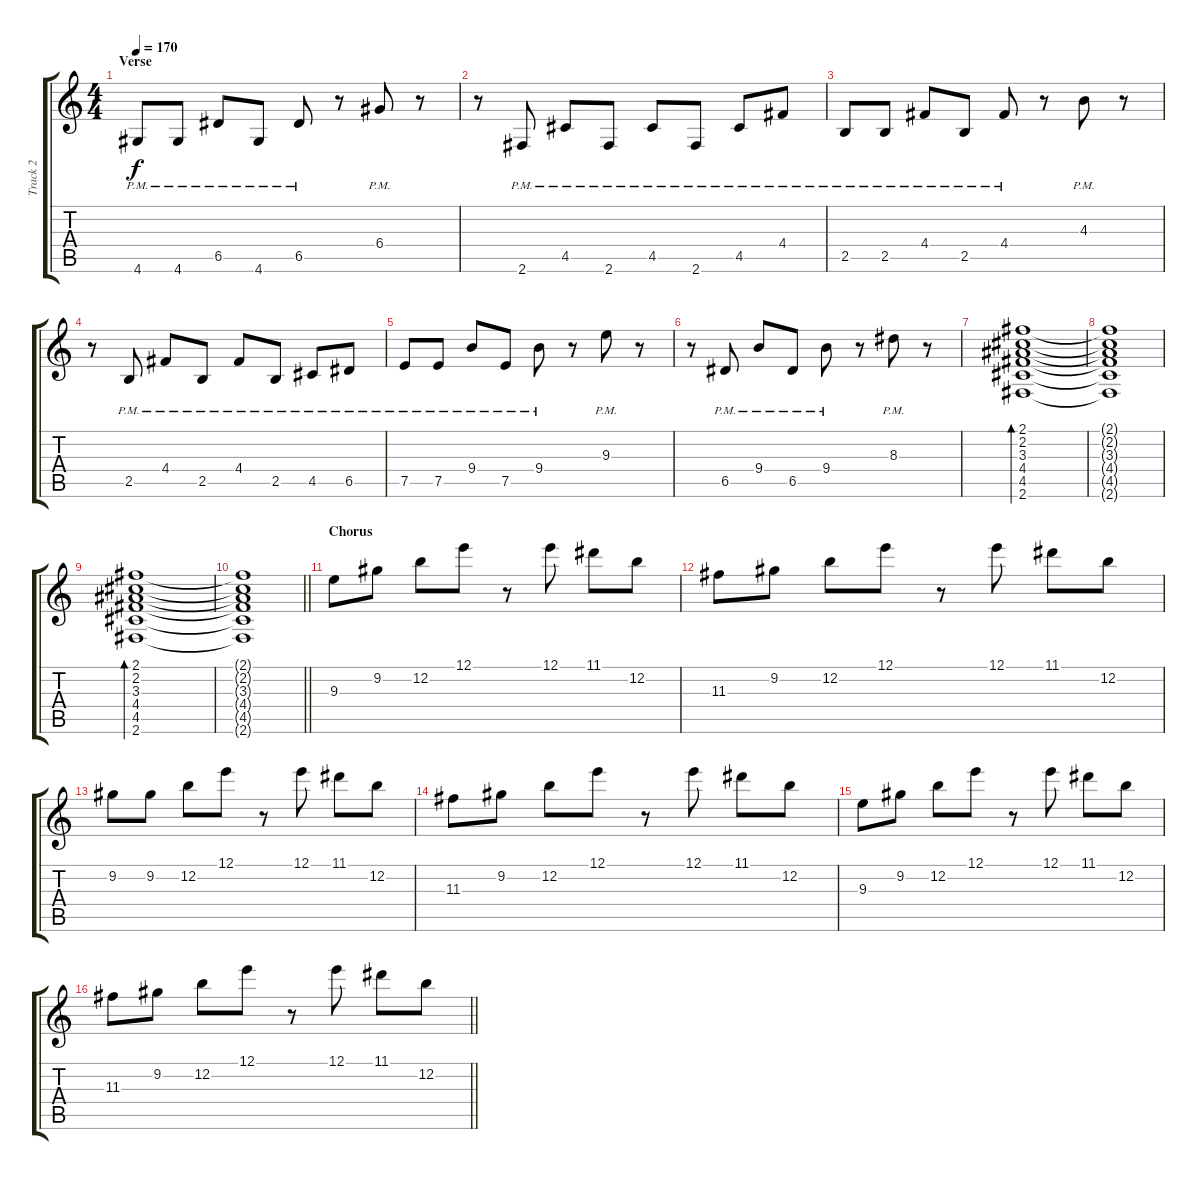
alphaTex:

\track ("Track 2" "Track 2") {instrument acousticguitarsteel}
\staff {score tabs}
\tuning (E4 B3 G3 D3 A2 E2) {hide}
\ts (4 4)
\section ("" "Verse")
\tempo 170
\clef g2
\ks c
4.6{pm}.8{dy f} 4.6{pm}.8 6.5{pm}.8 4.6{pm}.8 6.5{pm}.8 r.8 6.4{pm}.8 r.8 |
r.8 2.6{pm}.8 4.5{pm}.8 2.6{pm}.8 4.5{pm}.8 2.6{pm}.8 4.5{pm}.8 4.4{pm}.8 |
2.5{pm}.8 2.5{pm}.8 4.4{pm}.8 2.5{pm}.8 4.4{pm}.8 r.8 4.3{pm}.8 r.8 |
r.8 2.5{pm}.8 4.4{pm}.8 2.5{pm}.8 4.4{pm}.8 2.5{pm}.8 4.5{pm}.8 6.5{pm}.8 |
7.5{pm}.8 7.5{pm}.8 9.4{pm}.8 7.5{pm}.8 9.4{pm}.8 r.8 9.3{pm}.8 r.8 |
r.8 6.5{pm}.8 9.4{pm}.8 6.5{pm}.8 9.4{pm}.8 r.8 8.3{pm}.8 r.8 |
(2.1 2.2 3.3 4.4 4.5 2.6).1{bd 240} |
(2.1{t} 2.2{t} 3.3{t} 4.4{t} 4.5{t} 2.6{t}).1 |
(2.1 2.2 3.3 4.4 4.5 2.6).1{bd 240} |
\barLineRight lightlight
(2.1{t} 2.2{t} 3.3{t} 4.4{t} 4.5{t} 2.6{t}).1 |
\section ("" "Chorus")
9.3.8 9.2.8 12.2.8 12.1.8 r.8 12.1.8 11.1.8 12.2.8 |
11.3.8 9.2.8 12.2.8 12.1.8 r.8 12.1.8 11.1.8 12.2.8 |
9.2.8 9.2.8 12.2.8 12.1.8 r.8 12.1.8 11.1.8 12.2.8 |
11.3.8 9.2.8 12.2.8 12.1.8 r.8 12.1.8 11.1.8 12.2.8 |
9.3.8 9.2.8 12.2.8 12.1.8 r.8 12.1.8 11.1.8 12.2.8 |
\barLineRight lightlight
11.3.8 9.2.8 12.2.8 12.1.8 r.8 12.1.8 11.1.8 12.2.8
